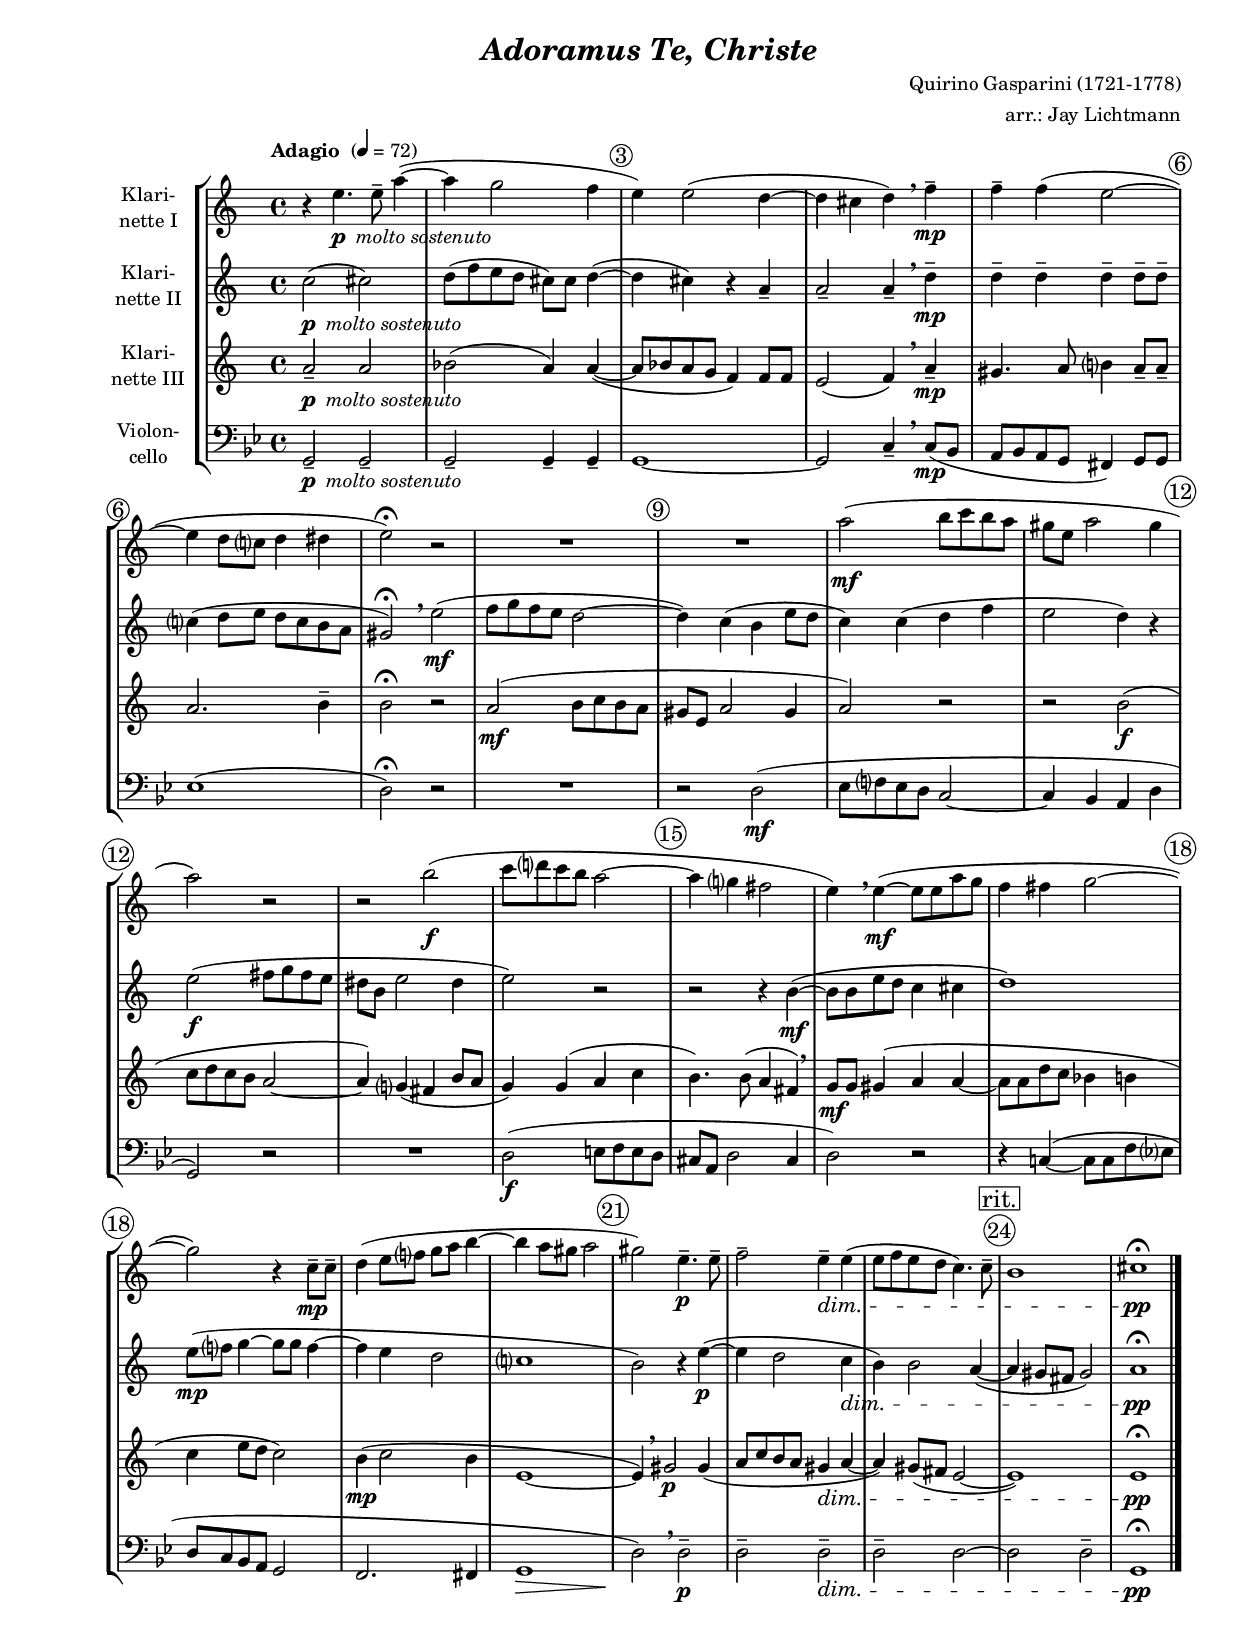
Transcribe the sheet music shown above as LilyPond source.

\version "2.18.2"
\include "deutsch.ly"
  
#(set-global-staff-size 16.8)

\header {
  title     = \markup \bold \italic "Adoramus Te, Christe"
  composer  = "Quirino Gasparini (1721-1778)"
  arranger  = "arr.: Jay Lichtmann"
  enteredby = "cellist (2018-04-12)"
%  piece     = ""
}

voiceconsts = {
  \key a \minor
  \time 4/4
  \clef "treble"
%  \numericTimeSignature
  \compressFullBarRests
  % Set default beaming for all staves
% \set Timing.beamExceptions = #'()
% \set Timing.baseMoment     = #(ly:make-moment 1 4)
% \set Timing.beatStructure  = #'(1 1 1)
  % Print a bar number every third measure
  \override Score.BarNumber.break-visibility = ##(#t #t #t)
  \set Score.barNumberVisibility = #(every-nth-bar-number-visible 3)
  % Draw a circle round the following bar number(s)
  \override Score.BarNumber.stencil
    = #(make-stencil-circler 0.1 0.25 ly:text-interface::print)
  % Increase the size of the bar number by 25%
  \override Score.BarNumber.font-size = #1.25
  % Center-align bar numbers
  \override Score.BarNumber.self-alignment-X = #CENTER
  \tempo "Adagio " 4=72
}

micl = "clarinet"
mifl = "flute"
miob = "oboe"
mifh = "french horn"
misx = "tenor sax"
mist = "string ensemble 1"
miba = "cello"

pms = \markup { \dynamic p \italic " molto sostenuto" }
rit = \mark \markup \box "rit."

va = \relative c'' {
  \voiceconsts

  r4 e4._\pms e8-- a4(~
  a g2 f4
  e) e2( d4~
  d cis d) \breathe f--\mp

  f-- f( e2~
  e4 d8 c? d4 dis
  e2)\fermata r
  R1*2
  a2(\mf h8 c h a

  gis e a2 gis4
  a2) r
  r h(\f c8 d? c h a2~
  a4 g? fis2

  e4) \breathe e(~\mf e8 e a g
  f4 fis g2~
  g) r4 c,8--\mp c--
  d4( e8 f? g[ a] h4~
  h a8 gis a2

  gis) e4.--\p e8--
  f2-- e4--\dim e(
  e8 f e d c4.) c8-- \rit
  h1
  cis\fermata\pp \bar "|."
}

vb = \relative c'' {
  \voiceconsts

  c2(_\pms cis)
  d8( f e d cis) cis d4(~
  d cis) r a--
  a2-- a4-- \breathe d--\mp
  d-- d-- d-- d8-- d--

  c?4( d8 e d c h a
  gis2)\fermata \breathe e'(\mf
  f8 g f e d2~
  d4) c( h e8 d
  c4) c( d f

  e2 d4) r
  e2(\f fis8 g fis e
  dis h e2 dis4
  e2) r
  r r4 h(~\mf

  h8 h e d c4 cis
  d1)
  e8(\mp f? g4~ g8 g f4~
  f e d2 c?1
  
  h2) r4 e(~\p
  e d2 c4\dim
  h) h2 a4(~ \rit
  a gis8 fis gis2)
  a1\fermata\pp \bar "|."
}

vc = \relative c'' {
  \voiceconsts

  a2--_\pms a
  b( a4) a(~
  a8 b a g f4) f8 f
  e2( f4) \breathe a--\mp
  gis4. a8 h?4 a8-- a--

  a2. h4--
  h2\fermata r
  a(\mf h8 c h a
  gis e a2 gis4
  a2) r

  r h(\f
  c8 d c h a2~
  a4) g?( fis h8 a
  g4) g( a c
  h4.) h8( a4 fis) \breathe

  g8\mf g gis4( a a~
  a8 a d c b4 h
  c e8 d c2)
  h4(\mp c2 h4
  e,1~

  e4) \breathe gis2\p gis4(
  a8 c h a gis4\dim a~
  a) gis8( fis e2~ \rit
  e1)
  e\fermata\pp \bar "|."
}

vd = \relative c' {
  \voiceconsts
  \clef "bass"

  a2--_\pms a--
  a-- a4-- a--
  a1~
  a2 d4-- \breathe d8(\mp c
  h c h a gis4) a8 a

  f'1(
  e2)\fermata r
  R1
  r2 e(\mf
  f8 g? f e d2~

  d4 c h e
  a,2) r
  R1
  e'2(\f fis8 g fis e
  dis h e2 dis4

  e2) r
  r4 d!(~ d8 d g f?
  e d c h a2
  g2. gis4
  a1\>

  e'2)\! \breathe e--\p
  e-- e--\dim
  e-- e~ \rit
  e e--
  a,1\fermata\pp \bar "|."
}


music = \new StaffGroup <<
      \new Staff {
	\set Staff.midiInstrument = \micl
	\set Staff.instrumentName = \markup \center-column { "Klari-" "nette I" }
	\transpose a a { \va }
      }

      \new Staff {
	\set Staff.midiInstrument = \micl
	\set Staff.instrumentName = \markup \center-column { "Klari-" "nette II" }
	\transpose a a { \vb }
      }

      \new Staff {
	\set Staff.midiInstrument = \micl
	\set Staff.instrumentName = \markup \center-column { "Klari-" "nette III" }
	\transpose a a { \vc }
      }

      \new Staff {
	\set Staff.midiInstrument = \miba
	\set Staff.instrumentName = \markup \center-column { "Violon-" "cello" }
	\transpose a g, { \vd }
      }
>>

\book {
  \score {
    \music
    \layout {}
  }
  
  \paper {
    left-margin = 2\cm
  }

  \score {
    \unfoldRepeats \music

    \midi {
      \context {
        \Score
      }
    }
  }
}
